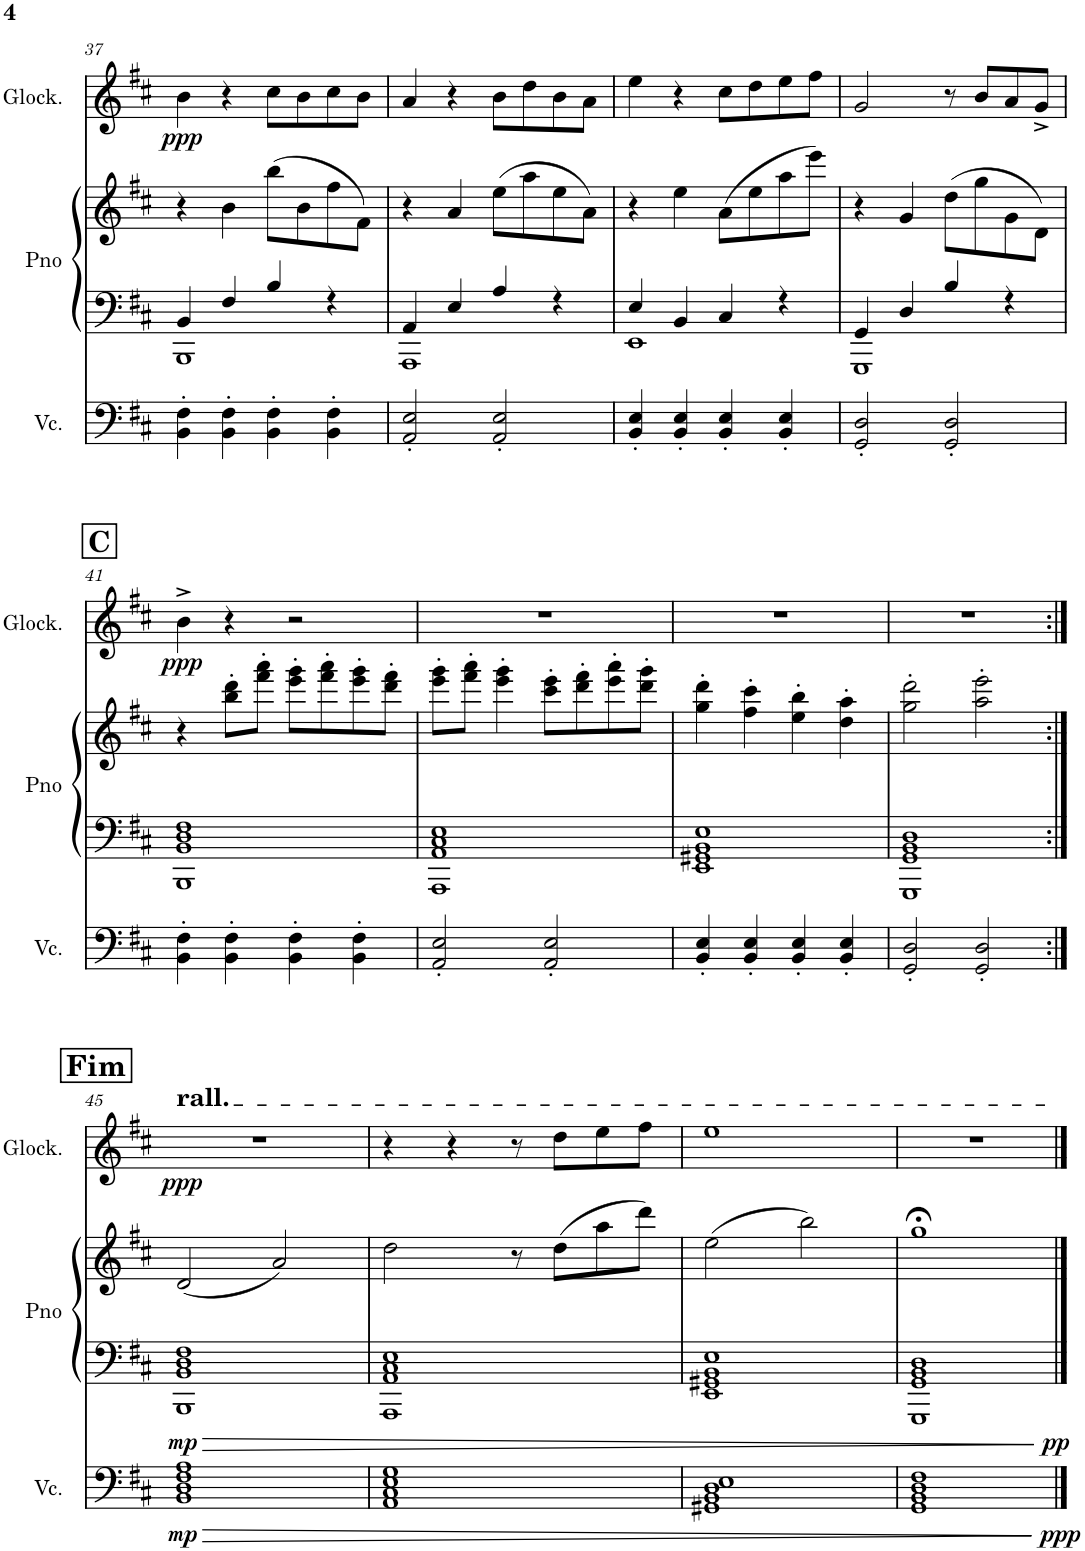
**kern	**dynam	**kern	**kern	**dynam	**kern	**dynam
*part3	*part3	*part2	*part2	*part2	*part1	*part1
*staff4	*staff4	*staff3	*staff2	*staff2/3	*staff1	*staff1
*I"Violoncelo	*	*I"Piano	*	*	*I"Glockenspiel	*
*I'Vc.	*	*I'Pno	*	*	*I'Glock.	*
!!LO:PB:g=z
*clefF4	*	*clefF4	*clefG2	*	*clefG2	*
*	*	*	*	*	*Trd-14c-24	*
*k[f#c#]	*	*k[f#c#]	*k[f#c#]	*	*k[f#c#]	*
*M4/4	*	*M4/4	*M4/4	*	*M4/4	*
=37	=37	=37	=37	=37	=37	=37
*	*	*^	*	*	*	*
!	!	!	!	!	!	!	!LO:DY:b
4BB\' 4F#\'	.	4BB/	1BBB	4r	.	4b\	ppp
4BB\' 4F#\'	.	4F#/	.	4b\	.	4r	.
4BB\' 4F#\'	.	4B/	.	(8bb\L	.	8cc#\L	.
.	.	.	.	8b\	.	8b\	.
4BB\' 4F#\'	.	4r	.	8ff#\	.	8cc#\	.
.	.	.	.	8f#\J)	.	8b\J	.
=38	=38	=38	=38	=38	=38	=38	=38
2AA/' 2E/'	.	4AA/	1AAA	4r	.	4a/	.
.	.	4E/	.	4a/	.	4r	.
2AA/' 2E/'	.	4A/	.	(8ee\L	.	8b\L	.
.	.	.	.	8aa\	.	8dd\	.
.	.	4r	.	8ee\	.	8b\	.
.	.	.	.	8a\J)	.	8a\J	.
=39	=39	=39	=39	=39	=39	=39	=39
4BB/' 4E/'	.	4E/	1EE	4r	.	4ee\	.
4BB/' 4E/'	.	4BB/	.	4ee\	.	4r	.
4BB/' 4E/'	.	4C#/	.	(8a\L	.	8cc#\L	.
.	.	.	.	8ee\	.	8dd\	.
4BB/' 4E/'	.	4r	.	8aa\	.	8ee\	.
.	.	.	.	8eee\J)	.	8ff#\J	.
=40	=40	=40	=40	=40	=40	=40	=40
2GG/' 2D/'	.	4GG/	1GGG	4r	.	2g/	.
.	.	4D/	.	4g/	.	.	.
2GG/' 2D/'	.	4B/	.	(8dd\L	.	8r	.
.	.	.	.	8gg\	.	8b/L	.
.	.	4r	.	8g\	.	8a/	.
.	.	.	.	8d\J)	.	8g^/J	.
!!LO:LB:g=z
!!LO:REH:place=s1:a:B:cj:fs=14:t=C
=41	=41	=41	=41	=41	=41	=41	=41
!	!	!	!	!	!	!	!LO:DY:b
4BB\' 4F#\'	.	1BB 1D 1F#	1BBB	4r	.	4b^\	ppp
4BB\' 4F#\'	.	.	.	8bb\' 8ddd\'L	.	4r	.
.	.	.	.	8fff#\' 8aaa\'J	.	.	.
4BB\' 4F#\'	.	.	.	8eee\' 8ggg\'L	.	2r	.
.	.	.	.	8fff#\' 8aaa\'	.	.	.
4BB\' 4F#\'	.	.	.	8eee\' 8ggg\'	.	.	.
.	.	.	.	8ddd\' 8fff#\'J	.	.	.
=42	=42	=42	=42	=42	=42	=42	=42
2AA/' 2E/'	.	1AA 1C# 1E	1AAA	8eee\' 8ggg\'L	.	1r	.
.	.	.	.	8fff#\' 8aaa\'J	.	.	.
.	.	.	.	4eee\' 4ggg\'	.	.	.
2AA/' 2E/'	.	.	.	8ccc#\' 8eee\'L	.	.	.
.	.	.	.	8ddd\' 8fff#\'	.	.	.
.	.	.	.	8eee\' 8aaa\'	.	.	.
.	.	.	.	8ddd\' 8ggg\'J	.	.	.
=43	=43	=43	=43	=43	=43	=43	=43
4BB/' 4E/'	.	1GG#X 1BB 1E	1EE	4gg\' 4ddd\'	.	1r	.
4BB/' 4E/'	.	.	.	4ff#\' 4ccc#\'	.	.	.
4BB/' 4E/'	.	.	.	4ee\' 4bb\'	.	.	.
4BB/' 4E/'	.	.	.	4dd\' 4aa\'	.	.	.
=44	=44	=44	=44	=44	=44	=44	=44
2GG/' 2D/'	.	1GG 1BB 1D	1GGG	2gg\' 2ddd\'	.	1r	.
2GG/' 2D/'	.	.	.	2aa\' 2eee\'	.	.	.
*	*	*v	*v	*	*	*	*
!!LO:LB:g=z
!!LO:REH:place=s1:a:B:cj:fs=14:t=Fim
=45:|!	=45:|!	=45:|!	=45:|!	=45:|!	=45:|!	=45:|!
!	!	!	!	!	!LO:TX:a:t=rall.	!
!	!LO:HP:b	!	!	!	!	!
!	!LO:DY:n=1:b	!	!	!LO:DY:b=2	!	!LO:DY:b
1BB 1D 1F# 1A	> mp	1BBB 1BB 1D 1F#	(2d/	mp	1r	ppp
.	.	.	2a/)	.	.	.
=46	=46	=46	=46	=46	=46	=46
1AA 1C# 1E 1G	.	1AAA 1AA 1C# 1E	2dd\	.	4r	.
.	.	.	.	.	4r	.
.	.	.	8r	.	8r	.
.	.	.	(8dd\L	.	8dd\L	.
.	.	.	8aa\	.	8ee\	.
.	.	.	8ddd\J)	.	8ff#\J	.
=47	=47	=47	=47	=47	=47	=47
1GG#X 1BB 1D 1E	.	1EE 1GG#X 1BB 1E	(2ee\	.	1ee	.
.	.	.	2bb\)	.	.	.
=48	=48	=48	=48	=48	=48	=48
1GG 1BB 1D 1F#	.	1GGG 1GG 1BB 1D	1gg;<	.	1r	.
.	]	.	.	.	.	.
==	==	==	==	==	==	==
*-	*-	*-	*-	*-	*-	*-
